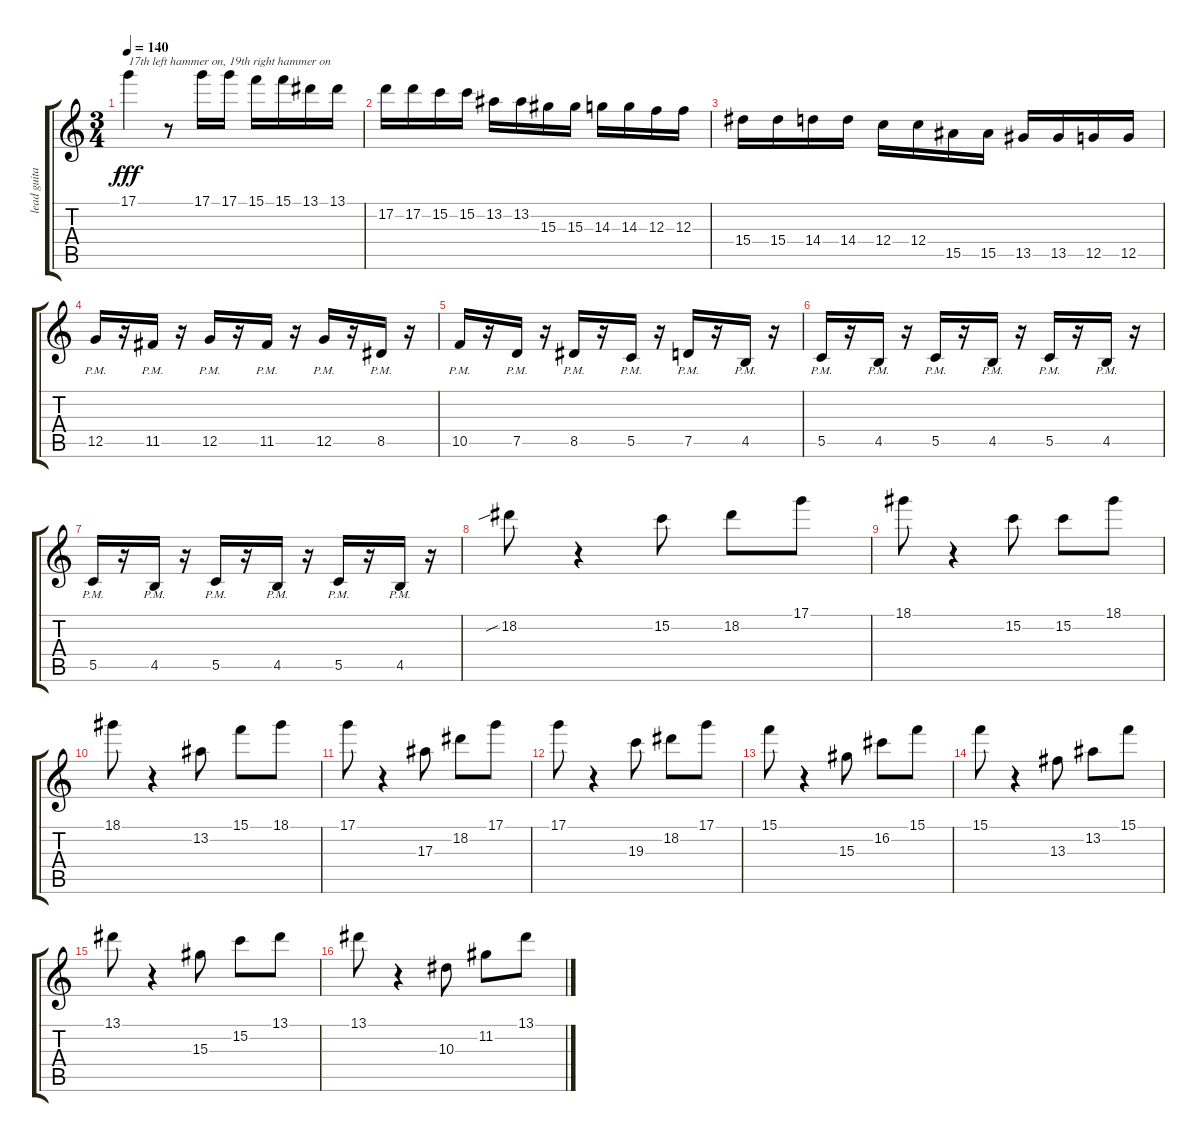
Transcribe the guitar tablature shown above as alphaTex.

\track ("lead guitar" "lead guita") {instrument distortionguitar}
\staff {score tabs}
\tuning (D4 A3 F3 C3 G2 C2) {hide}
\ts (3 4)
\tempo 140
\clef g2
\ks c
17.1.4{txt "17th left hammer on, 19th right hammer on" dy fff} r.8 17.1.16 17.1.16 15.1.16 15.1.16 13.1.16 13.1.16 |
17.2.16 17.2.16 15.2.16 15.2.16 13.2.16 13.2.16 15.3.16 15.3.16 14.3.16 14.3.16 12.3.16 12.3.16 |
15.4.16 15.4.16 14.4.16 14.4.16 12.4.16 12.4.16 15.5.16 15.5.16 13.5.16 13.5.16 12.5.16 12.5.16 |
12.5{pm}.16 r.16 11.5{pm}.16 r.16 12.5{pm}.16 r.16 11.5{pm}.16 r.16 12.5{pm}.16 r.16 8.5{pm}.16 r.16 |
10.5{pm}.16 r.16 7.5{pm}.16 r.16 8.5{pm}.16 r.16 5.5{pm}.16 r.16 7.5{pm}.16 r.16 4.5{pm}.16 r.16 |
5.5{pm}.16 r.16 4.5{pm}.16 r.16 5.5{pm}.16 r.16 4.5{pm}.16 r.16 5.5{pm}.16 r.16 4.5{pm}.16 r.16 |
5.5{pm}.16 r.16 4.5{pm}.16 r.16 5.5{pm}.16 r.16 4.5{pm}.16 r.16 5.5{pm}.16 r.16 4.5{pm}.16 r.16 |
18.2{sib}.8 r.4 15.2.8 18.2.8 17.1.8 |
18.1.8 r.4 15.2.8 15.2.8 18.1.8 |
18.1.8 r.4 13.2.8 15.1.8 18.1.8 |
17.1.8 r.4 17.3.8 18.2.8 17.1.8 |
17.1.8 r.4 19.3.8 18.2.8 17.1.8 |
15.1.8 r.4 15.3.8 16.2.8 15.1.8 |
15.1.8 r.4 13.3.8 13.2.8 15.1.8 |
13.1.8 r.4 15.3.8 15.2.8 13.1.8 |
13.1.8 r.4 10.3.8 11.2.8 13.1.8
